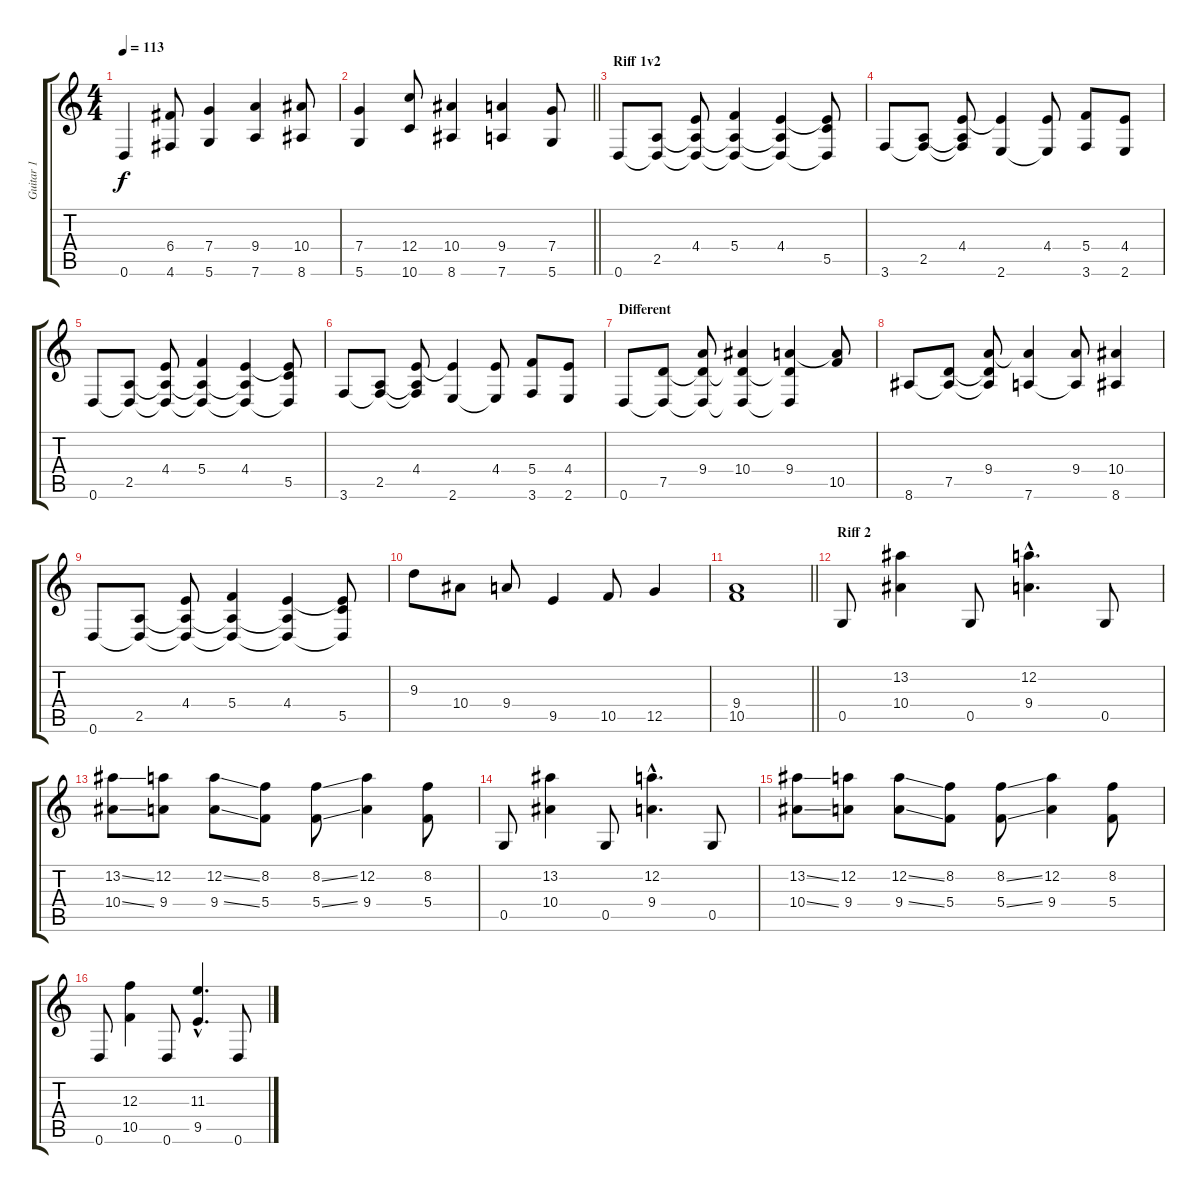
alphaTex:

\track ("Guitar 1" "Guitar 1") {instrument overdrivenguitar}
\staff {score tabs}
\tuning (D4 A3 F3 C3 G2 D2) {hide}
\ts (4 4)
\tempo 113
\clef g2
\ks c
0.6.4{dy f} (6.4 4.6).8 (7.4 5.6).4 (9.4 7.6).4 (10.4 8.6).8 |
\barLineRight lightlight
(7.4 5.6).4 (12.4 10.6).8 (10.4 8.6).4 (9.4 7.6).4 (7.4 5.6).8 |
\section ("" "Riff 1v2")
0.6.8 (2.5 0.6{t}).8 (4.4 2.5{t} 0.6{t}).8 (5.4 2.5{t} 0.6{t}).4 (4.4 2.5{t} 0.6{t}).4 (4.4{t} 5.5 0.6{t}).8 |
3.6.8 (2.5 3.6{t}).8 (4.4 2.5{t} 3.6{t}).8 (4.4{t} 2.6).4 (4.4 2.6{t}).8 (5.4 3.6).8 (4.4 2.6).8 |
0.6.8 (2.5 0.6{t}).8 (4.4 2.5{t} 0.6{t}).8 (5.4 2.5{t} 0.6{t}).4 (4.4 2.5{t} 0.6{t}).4 (4.4{t} 5.5 0.6{t}).8 |
3.6.8 (2.5 3.6{t}).8 (4.4 2.5{t} 3.6{t}).8 (4.4{t} 2.6).4 (4.4 2.6{t}).8 (5.4 3.6).8 (4.4 2.6).8 |
\section ("" "Different")
0.6.8 (7.5 0.6{t}).8 (9.4 7.5{t} 0.6{t}).8 (10.4 7.5{t} 0.6{t}).4 (9.4 7.5{t} 0.6{t}).4 (9.4{t} 10.5).8 |
8.6.8 (7.5 8.6{t}).8 (9.4 7.5{t} 8.6{t}).8 (9.4{t} 7.6).4 (9.4 7.6{t}).8 (10.4 8.6).4 |
0.6.8 (2.5 0.6{t}).8 (4.4 2.5{t} 0.6{t}).8 (5.4 2.5{t} 0.6{t}).4 (4.4 2.5{t} 0.6{t}).4 (4.4{t} 5.5 0.6{t}).8 |
9.3.8 10.4.8 9.4.8 9.5.4 10.5.8 12.5.4 |
\barLineRight lightlight
(9.4 10.5).1 |
\section ("" "Riff 2")
0.5.8 (13.2 10.4).4 0.5.8 (12.2{hac} 9.4{hac}).4{d} 0.5.8 |
(13.2{ss} 10.4{ss}).8 (12.2 9.4).8 (12.2{ss} 9.4{ss}).8 (8.2 5.4).8 (8.2{ss} 5.4{ss}).8 (12.2 9.4).4 (8.2 5.4).8 |
0.5.8 (13.2 10.4).4 0.5.8 (12.2{hac} 9.4{hac}).4{d} 0.5.8 |
(13.2{ss} 10.4{ss}).8 (12.2 9.4).8 (12.2{ss} 9.4{ss}).8 (8.2 5.4).8 (8.2{ss} 5.4{ss}).8 (12.2 9.4).4 (8.2 5.4).8 |
0.6.8 (12.3 10.5).4 0.6.8 (11.3{hac} 9.5{hac}).4{d} 0.6.8
